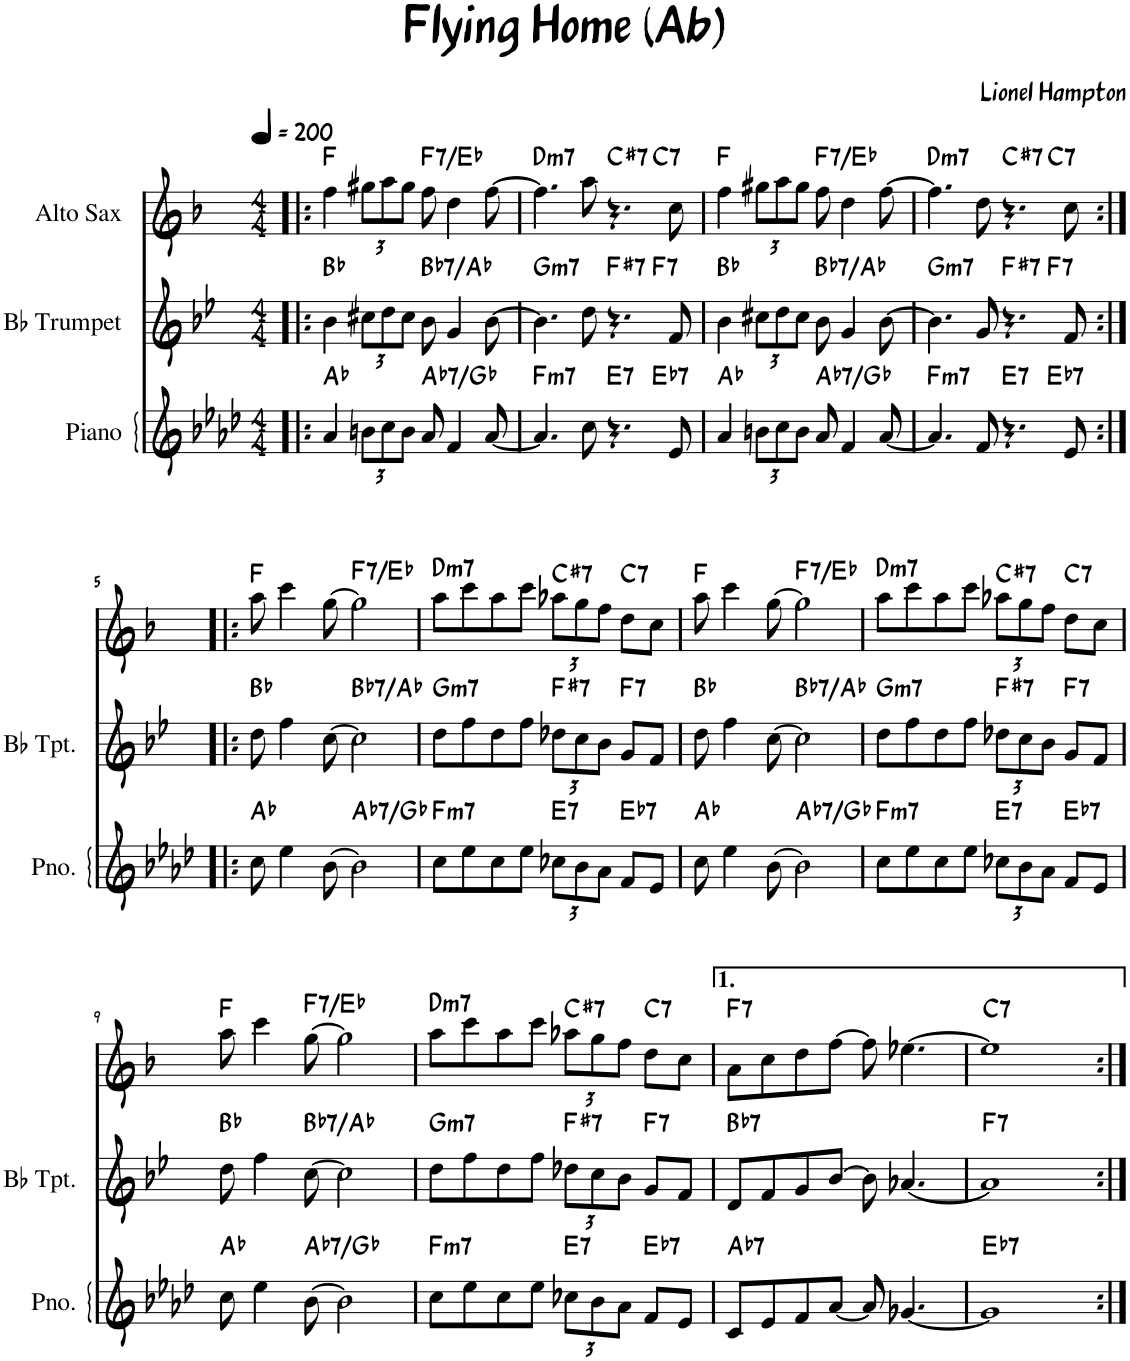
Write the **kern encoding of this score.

**kern	**harte	**kern	**harte	**kern	**harte
*part3	*part3	*part2	*part2	*part1	*part1
*staff3	*	*staff2	*	*staff1	*
*I"Piano	*	*I"Bb Trumpet	*	*I"Alto Sax	*
*I'Pno.	*	*I'Bb Tpt.	*	*I'Sax	*
*clefG2	*	*clefG2	*	*clefG2	*
*	*	*Trd1c2	*	*Trd5c9	*
*k[b-e-a-d-]	*	*k[b-e-]	*	*k[b-]	*
*M4/4	*	*M4/4	*	*M4/4	*
*MM200	*	*MM200	*	*MM200	*
=1!|:	=1!|:	=1!|:	=1!|:	=1!|:	=1!|:
4a-/	Ab:maj	4b-\	Bb:maj	4ff\	F:maj
*Xbrackettup	*	*Xbrackettup	*	*Xbrackettup	*
12bn\L	.	12cc#X\L	.	12gg#X\L	.
12cc\	.	12dd\	.	12aa\	.
12b\J	.	12cc#\J	.	12gg#\J	.
!	!LO:H:kt=7	!	!LO:H:kt=7	!	!LO:H:kt=7
8a-/	Ab:7/b7	8b-\	Bb:7/b7	8ff\	F:7/b7
4f/	.	4g/	.	4dd\	.
[8a-/	.	[8b-\	.	[8ff\	.
=2	=2	=2	=2	=2	=2
!	!LO:H:kt=m7	!	!LO:H:kt=m7	!	!LO:H:kt=m7
*^	*	*^	*	*^	*
4.a-/]	2.ryy	F:min7	4.b-\]	2.ryy	G:min7	4.ff\]	2.ryy	D:min7
8cc\	.	.	8dd\	.	.	8aa\	.	.
!	!	!LO:H:kt=7	!	!	!LO:H:kt=7	!	!	!LO:H:kt=7
4.r	.	E:7	4.r	.	F#:7	4.r	.	C#:7
!	!	!LO:H:kt=7	!	!	!LO:H:kt=7	!	!	!LO:H:kt=7
.	4ryy	Eb:7	.	4ryy	F:7	.	4ryy	C:7
8e-/	.	.	8f/	.	.	8cc\	.	.
*v	*v	*	*	*	*	*v	*v	*
*	*	*v	*v	*	*	*
=3	=3	=3	=3	=3	=3
4a-/	Ab:maj	4b-\	Bb:maj	4ff\	F:maj
12bn\L	.	12cc#X\L	.	12gg#X\L	.
12cc\	.	12dd\	.	12aa\	.
12b\J	.	12cc#\J	.	12gg#\J	.
!	!LO:H:kt=7	!	!LO:H:kt=7	!	!LO:H:kt=7
8a-/	Ab:7/b7	8b-\	Bb:7/b7	8ff\	F:7/b7
4f/	.	4g/	.	4dd\	.
[8a-/	.	[8b-\	.	[8ff\	.
=4	=4	=4	=4	=4	=4
!	!LO:H:kt=m7	!	!LO:H:kt=m7	!	!LO:H:kt=m7
*^	*	*^	*	*^	*
4.a-/]	2.ryy	F:min7	4.b-\]	2.ryy	G:min7	4.ff\]	2.ryy	D:min7
8f/	.	.	8g/	.	.	8dd\	.	.
!	!	!LO:H:kt=7	!	!	!LO:H:kt=7	!	!	!LO:H:kt=7
4.r	.	E:7	4.r	.	F#:7	4.r	.	C#:7
!	!	!LO:H:kt=7	!	!	!LO:H:kt=7	!	!	!LO:H:kt=7
.	4ryy	Eb:7	.	4ryy	F:7	.	4ryy	C:7
8e-/	.	.	8f/	.	.	8cc\	.	.
*v	*v	*	*	*	*	*v	*v	*
*	*	*v	*v	*	*	*
!!LO:LB:g=z
=5:|!|:	=5:|!|:	=5:|!|:	=5:|!|:	=5:|!|:	=5:|!|:
8cc\	Ab:maj	8dd\	Bb:maj	8aa\	F:maj
4ee-\	.	4ff\	.	4ccc\	.
[8b-\	.	[8cc\	.	[8gg\	.
!	!LO:H:kt=7	!	!LO:H:kt=7	!	!LO:H:kt=7
2b-\]	Ab:7/b7	2cc\]	Bb:7/b7	2gg\]	F:7/b7
=6	=6	=6	=6	=6	=6
!	!LO:H:kt=m7	!	!LO:H:kt=m7	!	!LO:H:kt=m7
8cc\L	F:min7	8dd\L	G:min7	8aa\L	D:min7
8ee-\	.	8ff\	.	8ccc\	.
8cc\	.	8dd\	.	8aa\	.
8ee-\J	.	8ff\J	.	8ccc\J	.
!	!LO:H:kt=7	!	!LO:H:kt=7	!	!LO:H:kt=7
12cc-X\L	E:7	12dd-X\L	F#:7	12aa-X\L	C#:7
12b-\	.	12cc\	.	12gg\	.
12a-\J	.	12b-\J	.	12ff\J	.
!	!LO:H:kt=7	!	!LO:H:kt=7	!	!LO:H:kt=7
8f/L	Eb:7	8g/L	F:7	8dd\L	C:7
8e-/J	.	8f/J	.	8cc\J	.
=7	=7	=7	=7	=7	=7
8cc\	Ab:maj	8dd\	Bb:maj	8aa\	F:maj
4ee-\	.	4ff\	.	4ccc\	.
[8b-\	.	[8cc\	.	[8gg\	.
!	!LO:H:kt=7	!	!LO:H:kt=7	!	!LO:H:kt=7
2b-\]	Ab:7/b7	2cc\]	Bb:7/b7	2gg\]	F:7/b7
=8	=8	=8	=8	=8	=8
!	!LO:H:kt=m7	!	!LO:H:kt=m7	!	!LO:H:kt=m7
8cc\L	F:min7	8dd\L	G:min7	8aa\L	D:min7
8ee-\	.	8ff\	.	8ccc\	.
8cc\	.	8dd\	.	8aa\	.
8ee-\J	.	8ff\J	.	8ccc\J	.
!	!LO:H:kt=7	!	!LO:H:kt=7	!	!LO:H:kt=7
12cc-X\L	E:7	12dd-X\L	F#:7	12aa-X\L	C#:7
12b-\	.	12cc\	.	12gg\	.
12a-\J	.	12b-\J	.	12ff\J	.
!	!LO:H:kt=7	!	!LO:H:kt=7	!	!LO:H:kt=7
8f/L	Eb:7	8g/L	F:7	8dd\L	C:7
8e-/J	.	8f/J	.	8cc\J	.
!!LO:LB:g=z
=9	=9	=9	=9	=9	=9
8cc\	Ab:maj	8dd\	Bb:maj	8aa\	F:maj
4ee-\	.	4ff\	.	4ccc\	.
!	!LO:H:kt=7	!	!LO:H:kt=7	!	!LO:H:kt=7
[8b-\	Ab:7/b7	[8cc\	Bb:7/b7	[8gg\	F:7/b7
2b-\]	.	2cc\]	.	2gg\]	.
=10	=10	=10	=10	=10	=10
!	!LO:H:kt=m7	!	!LO:H:kt=m7	!	!LO:H:kt=m7
8cc\L	F:min7	8dd\L	G:min7	8aa\L	D:min7
8ee-\	.	8ff\	.	8ccc\	.
8cc\	.	8dd\	.	8aa\	.
8ee-\J	.	8ff\J	.	8ccc\J	.
!	!LO:H:kt=7	!	!LO:H:kt=7	!	!LO:H:kt=7
12cc-X\L	E:7	12dd-X\L	F#:7	12aa-X\L	C#:7
12b-\	.	12cc\	.	12gg\	.
12a-\J	.	12b-\J	.	12ff\J	.
!	!LO:H:kt=7	!	!LO:H:kt=7	!	!LO:H:kt=7
8f/L	Eb:7	8g/L	F:7	8dd\L	C:7
8e-/J	.	8f/J	.	8cc\J	.
=11	=11	=11	=11	=11	=11
!	!LO:H:kt=7	!	!LO:H:kt=7	!	!LO:H:kt=7
8c/L	Ab:7	8d/L	Bb:7	8a\L	F:7
8e-/	.	8f/	.	8cc\	.
8f/	.	8g/	.	8dd\	.
[8a-/J	.	[8b-/J	.	[8ff\J	.
8a-/]	.	8b-\]	.	8ff\]	.
[4.g-X/	.	[4.a-X/	.	[4.ee-X\	.
=12	=12	=12	=12	=12	=12
!	!LO:H:kt=7	!	!LO:H:kt=7	!	!LO:H:kt=7
1g-]	Eb:7	1a-]	F:7	1ee-]	C:7
=:|!	=:|!	=:|!	=:|!	=:|!	=:|!
*-	*-	*-	*-	*-	*-
